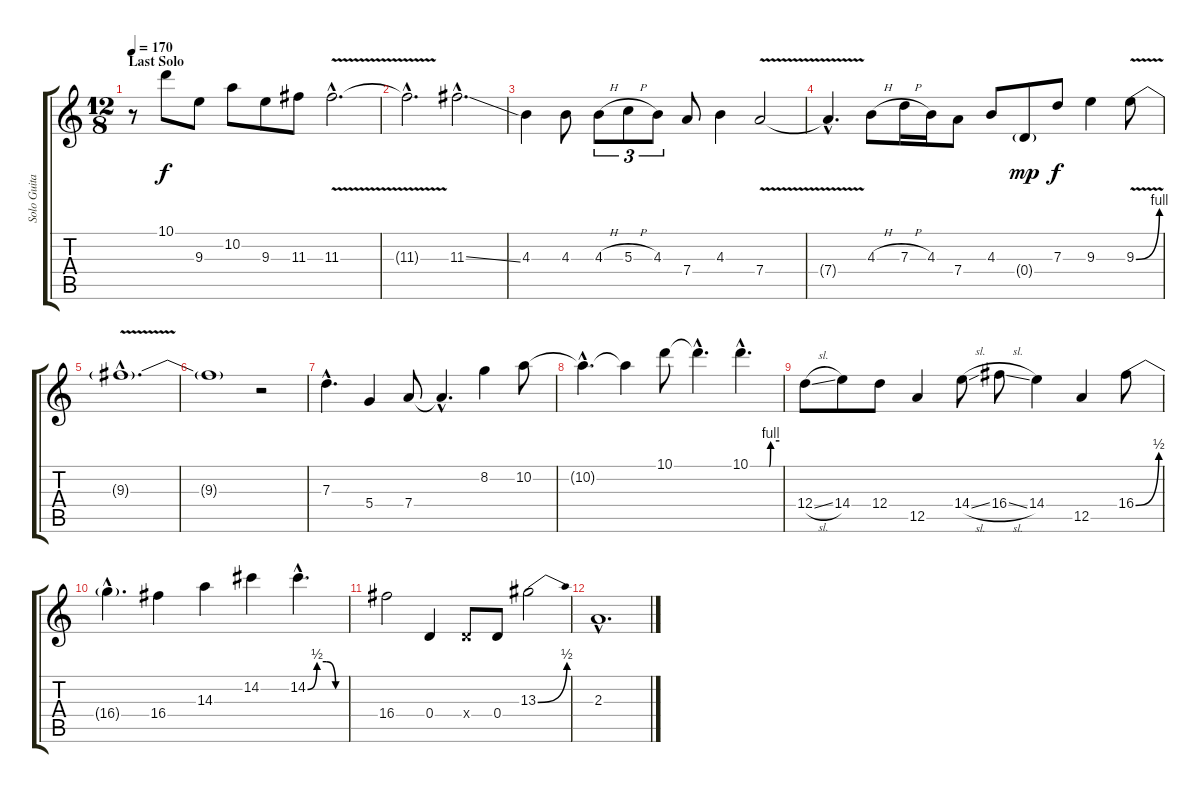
\track ("Solo Guitar" "Solo Guita") {instrument overdrivenguitar}
\staff {score tabs}
\tuning (E4 B3 G3 D3 A2 E2) {hide}
\ts (12 8)
\section ("" "Last Solo")
\tempo 170
\clef g2
\ks c
r.8{dy f} 10.1.8{volume 14 instrument overdrivenguitar} 9.3.8 10.2.8 9.3.8 11.3.8 11.3{v hac}.2{d} |
11.3{hac t}.2{d} 11.3{ss hac}.2{d} |
4.3.4 4.3.8 4.3{h}.8{tu (3 2)} 5.3{h}.8{tu (3 2)} 4.3.8{tu (3 2)} 7.4.8 4.3.4 7.4{v}.2 |
7.4{hac t}.4{d} 4.3{h}.8 7.3{h}.16 4.3.16 7.4.8 4.3.8 0.4{g}.8{dy mp} 7.3.8{dy f} 9.3.4 9.3{be (bend 0 0 60 4) v}.8 |
9.3{hac t}.1{d} |
9.3{t}.1 r.2 |
7.3{hac}.4{d} 5.4.4 7.4.8 7.4{hac t}.4{d} 8.2.4 10.2.8 |
10.2{hac t}.4{d} 10.2{t}.4 10.1.8 10.1{hac t}.4{d} 10.1{be (custom 0 0 39 0 42 4 60 4) hac}.4{d} |
12.4{sl}.8 14.4.8 12.4.8 12.5.4 14.4{sl}.8 16.4{sl}.8 14.4.4 12.5.4 16.4{be (bend 0 0 60 2)}.8 |
16.4{hac t}.4{d} 16.4.4{volume 0} 14.3.4 14.2.4 14.2{be (custom 0 0 15 2 30 2 45 0 60 0) hac}.4{d} |
16.4.2 0.4.4 0.4{x}.8 0.4.8 13.3{be (bend 0 0 60 2)}.2 |
2.3{hac}.1{d}
